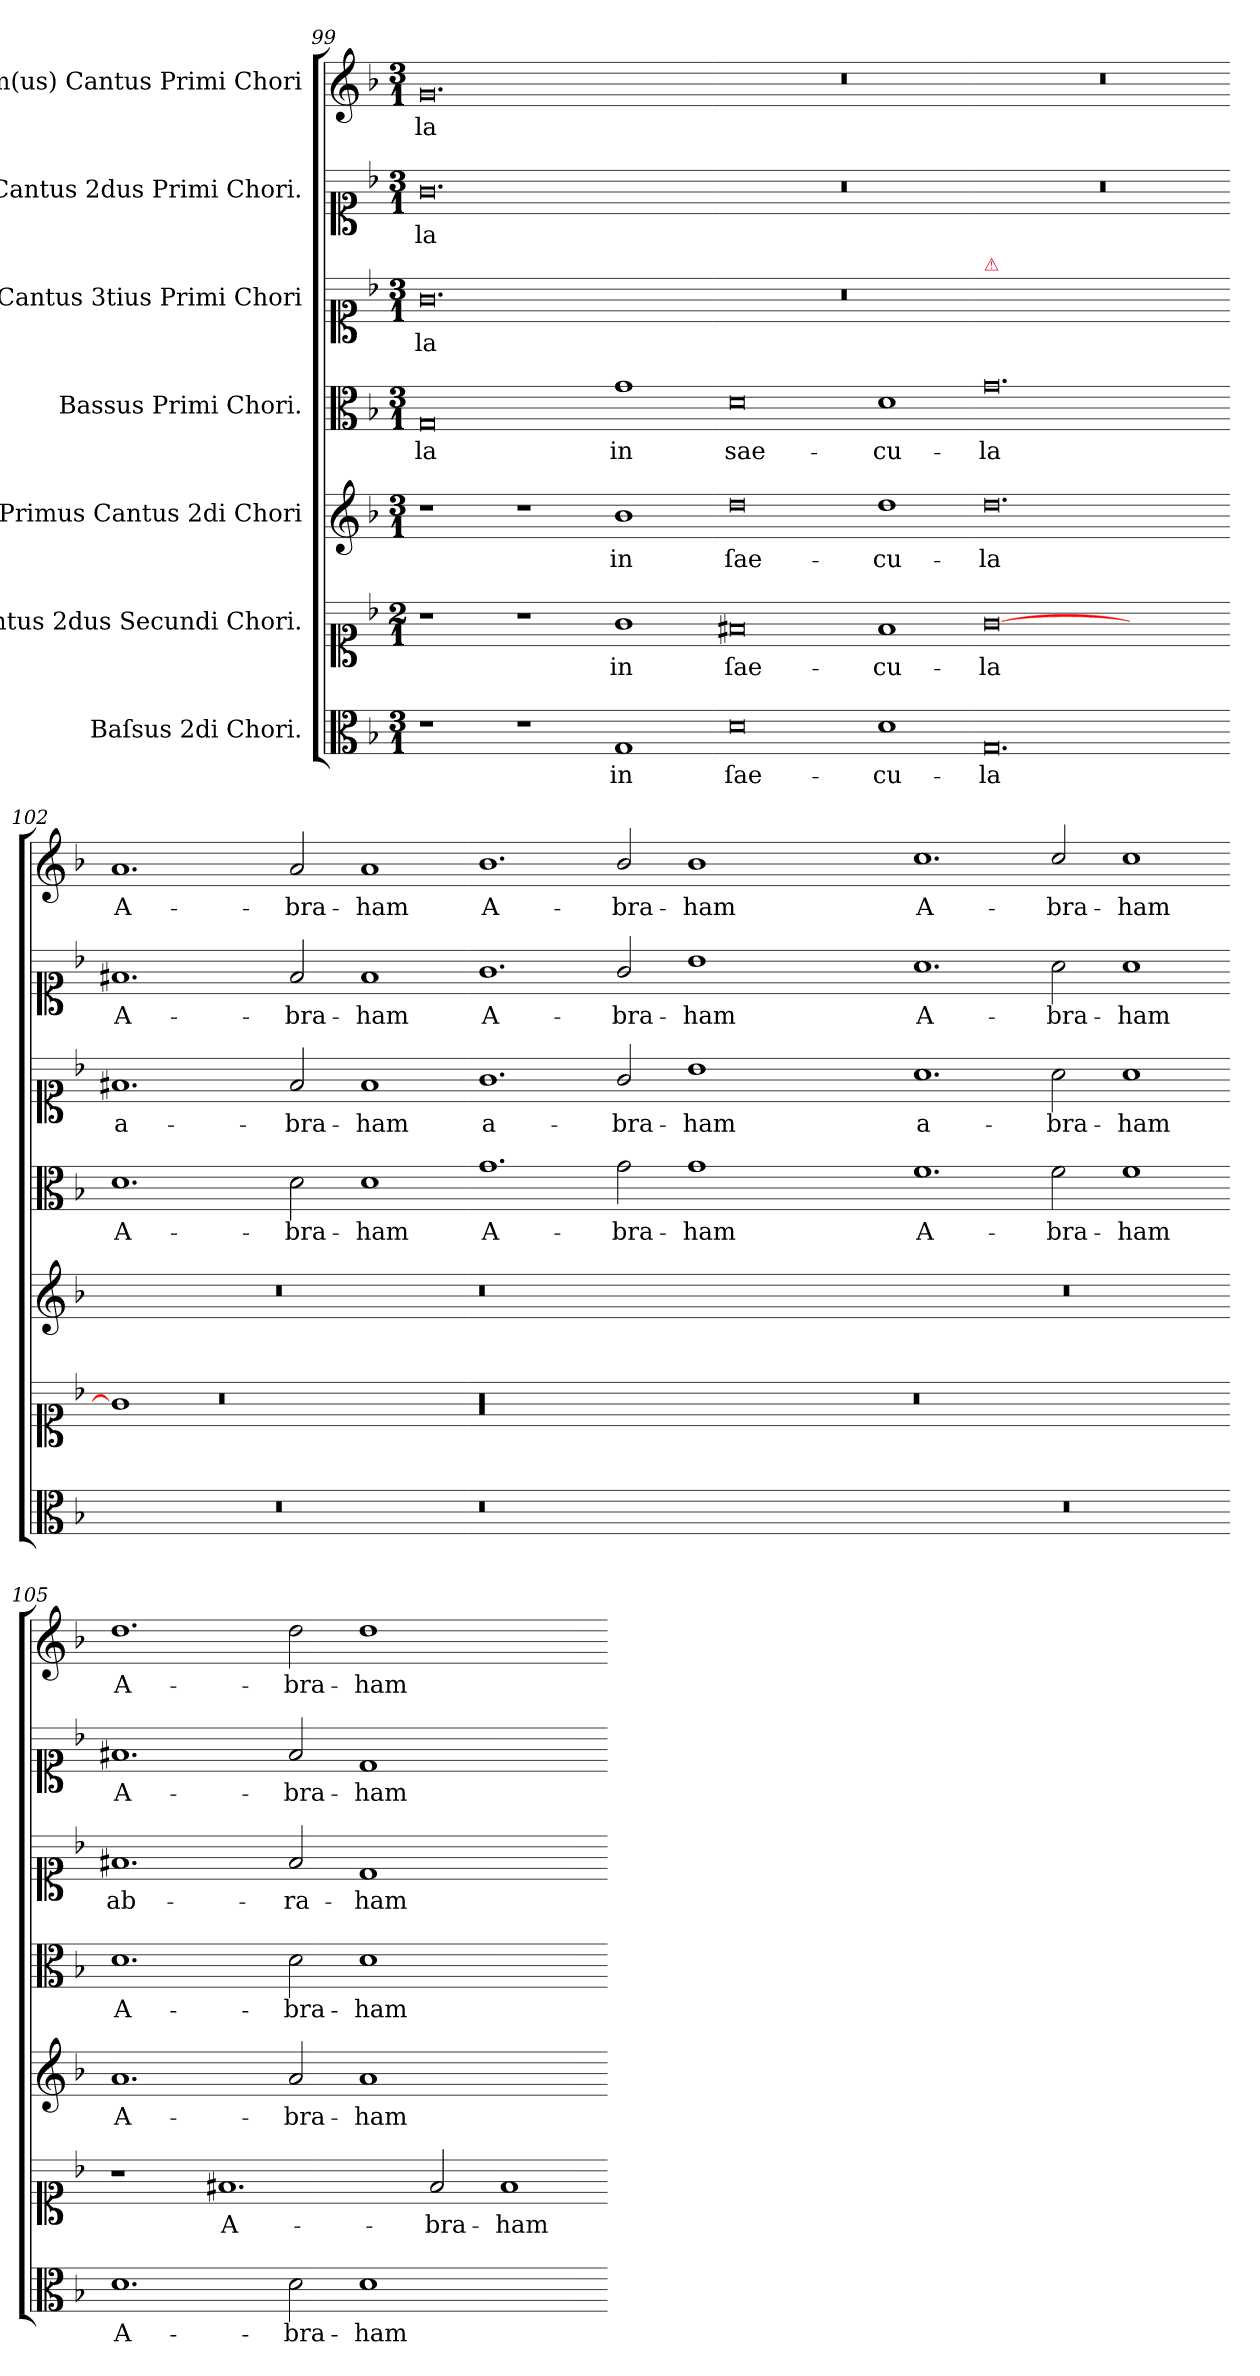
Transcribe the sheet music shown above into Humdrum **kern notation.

**kern	**text	**kern	**text	**kern	**text	**kern	**text	**kern	**text	**kern	**text	**kern	**text
*part7	*part7	*part6	*part6	*part5	*part5	*part4	*part4	*part3	*part3	*part2	*part2	*part1	*part1
*staff7	*staff7	*staff6	*staff6	*staff5	*staff5	*staff4	*staff4	*staff3	*staff3	*staff2	*staff2	*staff1	*staff1
*I"Baſsus 2di Chori.	*	*I"Cantus 2dus Secundi Chori.	*	*I"Primus Cantus 2di Chori	*	*I"Bassus Primi Chori.	*	*I"Cantus 3tius Primi Chori	*	*I"Cantus 2dus Primi Chori.	*	*I"Im(us) Cantus Primi Chori	*
*clefC3	*	*clefC1	*	*clefG2	*	*clefC3	*	*clefC1	*	*clefC1	*	*clefG2	*
*k[b-]	*	*k[b-]	*	*k[b-]	*	*k[b-]	*	*k[b-]	*	*k[b-]	*	*k[b-]	*
*M3/1	*	*M2/1	*	*M3/1	*	*M3/1	*	*M3/1	*	*M3/1	*	*M3/1	*
=99	=99	=99	=99	=99	=99	=99	=99	=99	=99	=99	=99	=99	=99
1r	.	1r	.	1r	.	0G	-la	0.g	-la	0.g	-la	0.g	-la
1r	.	1r	.	1r	.	.	.	.	.	.	.	.	.
1G	in	1g	in	1b-	in	1g	in	.	.	.	.	.	.
=100-	=100-	=100-	=100-	=100-	=100-	=100-	=100-	=100-	=100-	=100-	=100-	=100-	=100-
0d	ſae-	0f#X	ſae-	0dd	ſae-	0d	sae-	0.r	.	0.r	.	0.r	.
1d	-cu-	1f#	-cu-	1dd	-cu-	1d	-cu-	.	.	.	.	.	.
=101-	=101-	=101-	=101-	=101-	=101-	=101-	=101-	=101-	=101-	=101-	=101-	=101-	=101-
!	!	!	!	!	!	!	!	!LO:TX:a:color=crimson:t=⚠	!	!	!	!	!
0.G	-la	[0g	-la	0.dd	-la	0.g	-la	0.ryy	.	0.r	.	0.r	.
.	.	1ryy	.	.	.	.	.	.	.	.	.	.	.
=102-	=102-	=102-	=102-	=102-	=102-	=102-	=102-	=102-	=102-	=102-	=102-	=102-	=102-
0.r	.	1g]	.	0.r	.	1.d	A-	1.f#X	a-	1.f#X	A-	1.a	A-
.	.	0r	.	.	.	.	.	.	.	.	.	.	.
.	.	.	.	.	.	2d\	-bra-	2f#/	-bra-	2f#/	-bra-	2a/	-bra-
.	.	.	.	.	.	1d	-ham	1f#	-ham	1f#	-ham	1a	-ham
=103-	=103-	=103-	=103-	=103-	=103-	=103-	=103-	=103-	=103-	=103-	=103-	=103-	=103-
!	!	!	!	!	!	!	!LO:LY:i	!	!	!	!LO:LY:i	!	!LO:LY:i
0.r	.	00r	.	0.r	.	1.g	A-	1.g	a-	1.g	A-	1.b-	A-
!	!	!	!	!	!	!	!LO:LY:i	!	!	!	!LO:LY:i	!	!LO:LY:i
.	.	.	.	.	.	2g\	-bra-	2g/	-bra-	2g/	-bra-	2b-/	-bra-
!	!	!	!	!	!	!	!LO:LY:i	!	!	!	!LO:LY:i	!	!LO:LY:i
.	.	.	.	.	.	1g	-ham	1b-	-ham	1b-	-ham	1b-	-ham
1ryy	.	.	.	1ryy	.	1ryy	.	1ryy	.	1ryy	.	1ryy	.
=104-	=104-	=104-	=104-	=104-	=104-	=104-	=104-	=104-	=104-	=104-	=104-	=104-	=104-
!	!	!	!	!	!	!	!LO:LY:i	!	!	!	!LO:LY:i	!	!
0.r	.	0r	.	0.r	.	1.f	A-	1.a	a-	1.a	A-	1.cc	A-
!	!	!	!	!	!	!	!LO:LY:i	!	!	!	!LO:LY:i	!	!
.	.	.	.	.	.	2f\	-bra-	2a\	-bra-	2a\	-bra-	2cc/	-bra-
!	!	!	!	!	!	!	!LO:LY:i	!	!	!	!LO:LY:i	!	!
.	.	1ryy	.	.	.	1f	-ham	1a	-ham	1a	-ham	1cc	-ham
=105-	=105-	=105-	=105-	=105-	=105-	=105-	=105-	=105-	=105-	=105-	=105-	=105-	=105-
!	!	!	!	!	!	!	!LO:LY:i	!	!	!	!	!	!
1.d	A-	1r	.	1.a	A-	1.d	A-	1.f#X	ab-	1.f#X	A-	1.dd	A-
.	.	1.f#X	A-	.	.	.	.	.	.	.	.	.	.
!	!	!	!	!	!	!	!LO:LY:i	!	!	!	!	!	!
2d\	-bra-	.	.	2a/	-bra-	2d\	-bra-	2f#/	-ra-	2f#/	-bra-	2dd\	-bra-
!	!	!	!	!	!	!	!LO:LY:i	!	!	!	!	!	!
1d	-ham	.	.	1a	-ham	1d	-ham	1d	-ham	1d	-ham	1dd	-ham
.	.	2f#/	-bra-	.	.	.	.	.	.	.	.	.	.
1ryy	.	1f#	-ham	1ryy	.	1ryy	.	1ryy	.	1ryy	.	1ryy	.
=-	=-	=-	=-	=-	=-	=-	=-	=-	=-	=-	=-	=-	=-
*-	*-	*-	*-	*-	*-	*-	*-	*-	*-	*-	*-	*-	*-
